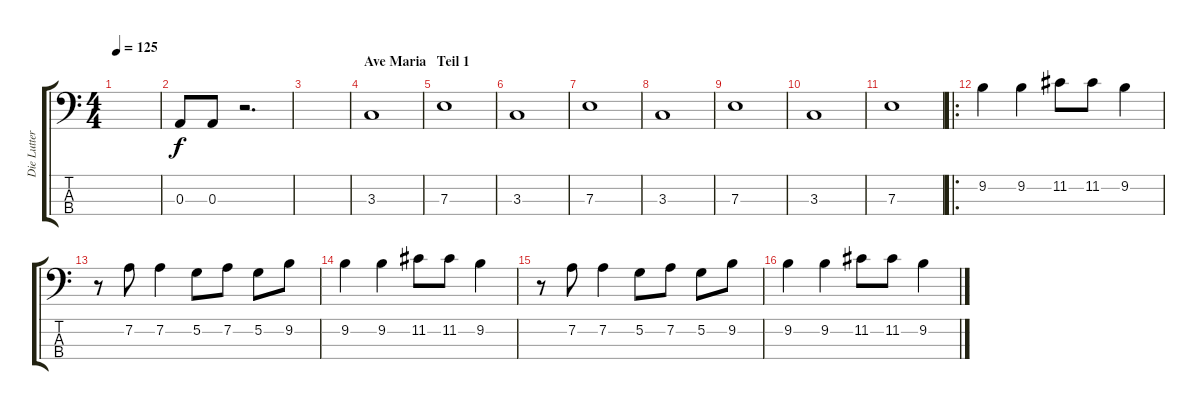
\track ("Die Lutter" "Die Lutter") {instrument electricbassfinger}
\staff {score tabs}
\tuning (G2 D2 A1 E1) {hide}
\ts (4 4)
\tempo 125
\clef f4
\ks c
|
0.3.8 0.3.8 r.2{d} |
|
\section ("" "Ave Maria")
3.3.1 |
\section ("" "Teil 1")
7.3.1 |
3.3.1 |
7.3.1 |
3.3.1 |
7.3.1 |
3.3.1 |
7.3.1 |
\ro
9.2.4 9.2.4 11.2.8 11.2.8 9.2.4 |
r.8 7.2.8 7.2.4 5.2.8 7.2.8 5.2.8 9.2.8 |
9.2.4 9.2.4 11.2.8 11.2.8 9.2.4 |
r.8 7.2.8 7.2.4 5.2.8 7.2.8 5.2.8 9.2.8 |
9.2.4 9.2.4 11.2.8 11.2.8 9.2.4
